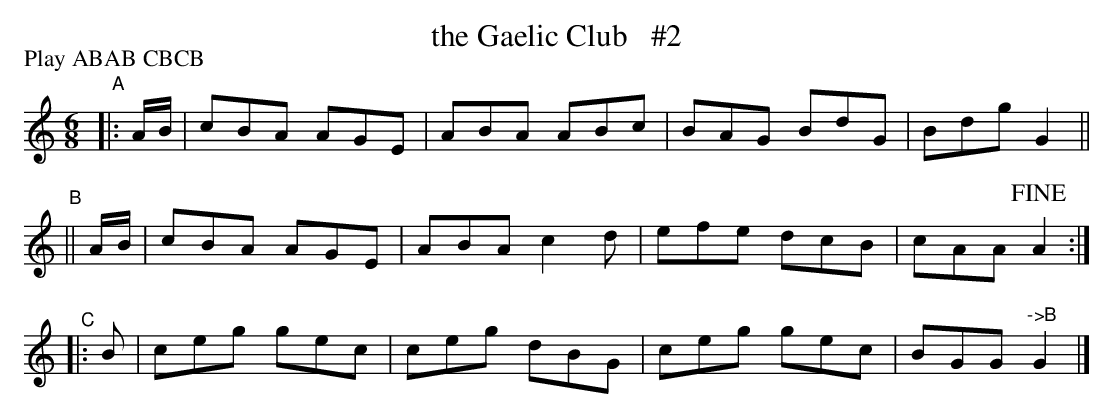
X:1
T: the Gaelic Club   #2
P: Play ABAB CBCB
M: 6/8
L: 1/8
K: Am	% and C major
"^A"|: A/B/ | cBA AGE | ABA ABc | BAG BdG | Bdg G2 ||
"^B"|| A/B/ | cBA AGE | ABA c2d | efe dcB | cAA !fine!A2 :|
"^C"|:   B  | ceg gec | ceg dBG | ceg gec | BGG "^->B"G2 |]
